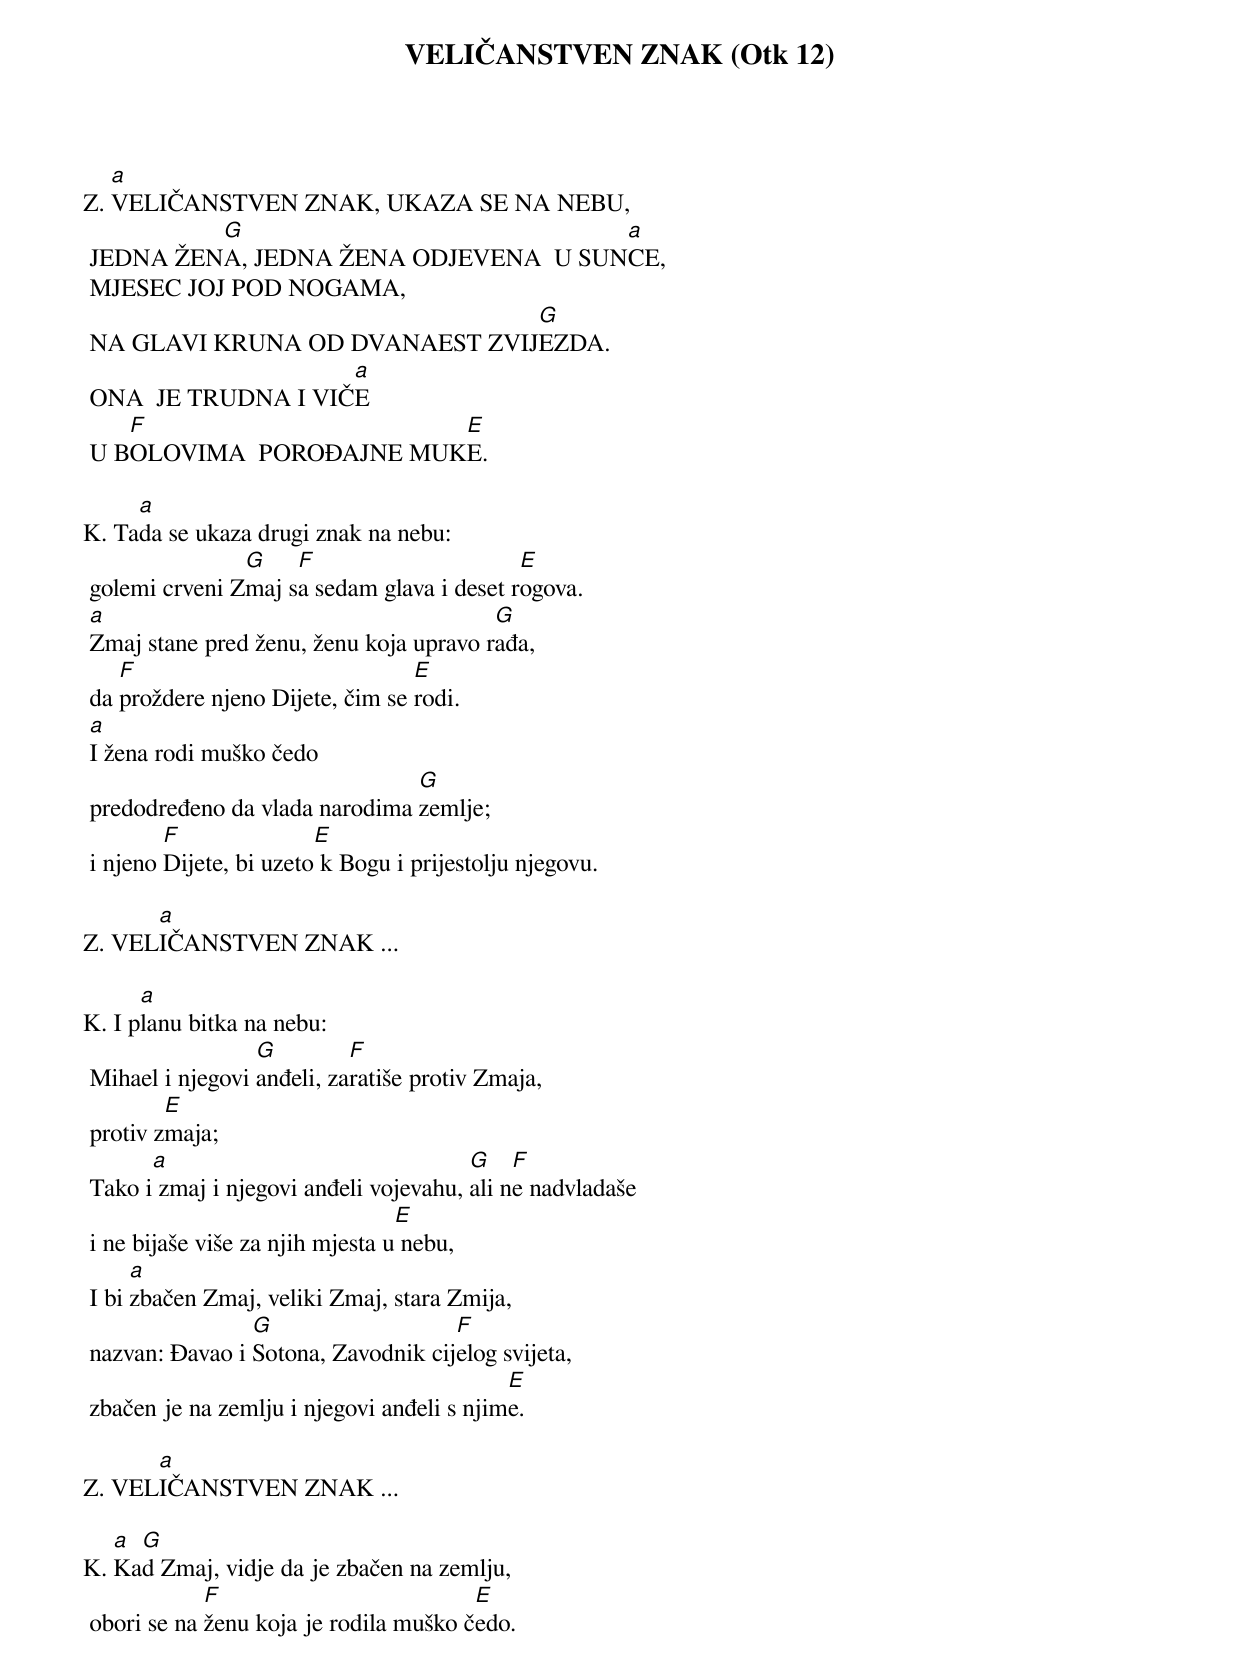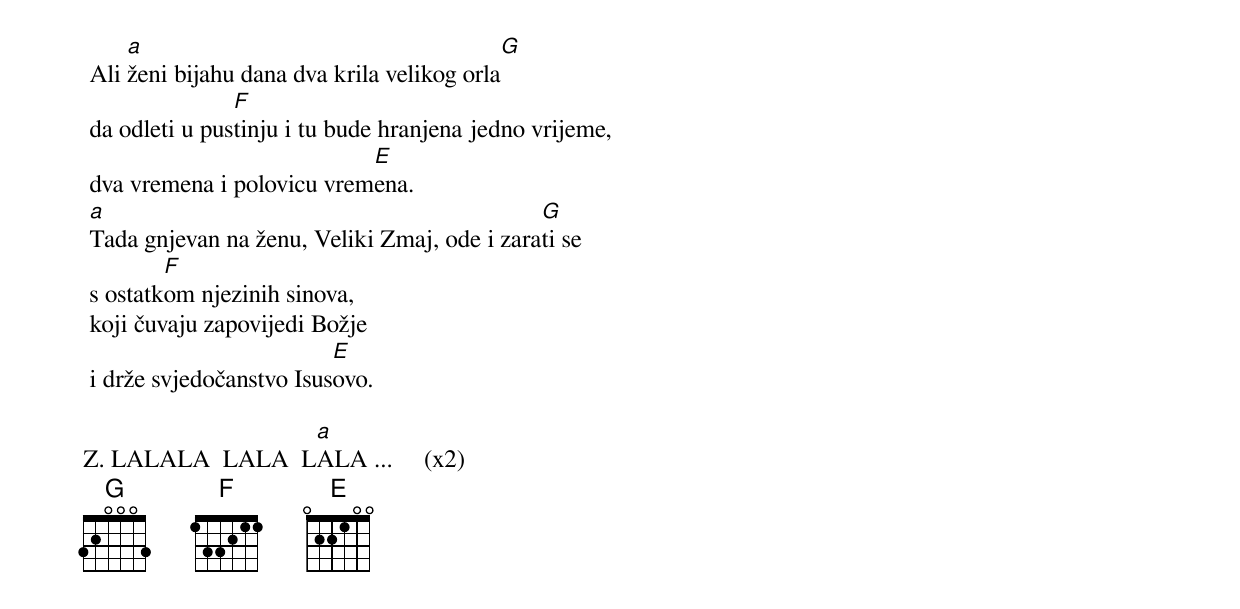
{title: VELIČANSTVEN ZNAK (Otk 12)}

Z.	[a]VELIČANSTVEN ZNAK, UKAZA SE NA NEBU,
	JEDNA ŽEN[G]A, JEDNA ŽENA ODJEVENA  U SUN[a]CE,
	MJESEC JOJ POD NOGAMA,
	NA GLAVI KRUNA OD DVANAEST ZVIJ[G]EZDA.
	ONA  JE TRUDNA I VIČ[a]E
	U B[F]OLOVIMA  POROĐAJNE MUK[E]E.

K.	Ta[a]da se ukaza drugi znak na nebu:
	golemi crveni Z[G]maj s[F]a sedam glava i deset r[E]ogova.
	[a]Zmaj stane pred ženu, ženu koja upravo r[G]ađa,
	da [F]proždere njeno Dijete, čim se [E]rodi.
	[a]I žena rodi muško čedo
	predodređeno da vlada narodima [G]zemlje;
	i njeno [F]Dijete, bi uzeto[E] k Bogu i prijestolju njegovu.

Z.	VEL[a]IČANSTVEN ZNAK ...

K.	I p[a]lanu bitka na nebu:
	Mihael i njegovi [G]anđeli, za[F]ratiše protiv Zmaja,
	protiv z[E]maja;
	Tako i[a] zmaj i njegovi anđeli vojevahu, [G]ali n[F]e nadvladaše
	i ne bijaše više za njih mjesta u[E] nebu,
	I bi [a]zbačen Zmaj, veliki Zmaj, stara Zmija,
	nazvan: Đavao i [G]Sotona, Zavodnik cij[F]elog svijeta,
	zbačen je na zemlju i njegovi anđeli s njim[E]e.

Z.	VEL[a]IČANSTVEN ZNAK ...

K.	[a]Ka[G]d Zmaj, vidje da je zbačen na zemlju,
	obori se na [F]ženu koja je rodila muško č[E]edo.
	Ali [a]ženi bijahu dana dva krila velikog orla[G]
	da odleti u pus[F]tinju i tu bude hranjena jedno vrijeme,
	dva vremena i polovicu vrem[E]ena.
	[a]Tada gnjevan na ženu, Veliki Zmaj, ode i zara[G]ti se
	s ostatk[F]om njezinih sinova,
	koji čuvaju zapovijedi Božje
	i drže svjedočanstvo Isus[E]ovo.

Z.	LALALA  LALA  L[a]ALA ...     (x2)
